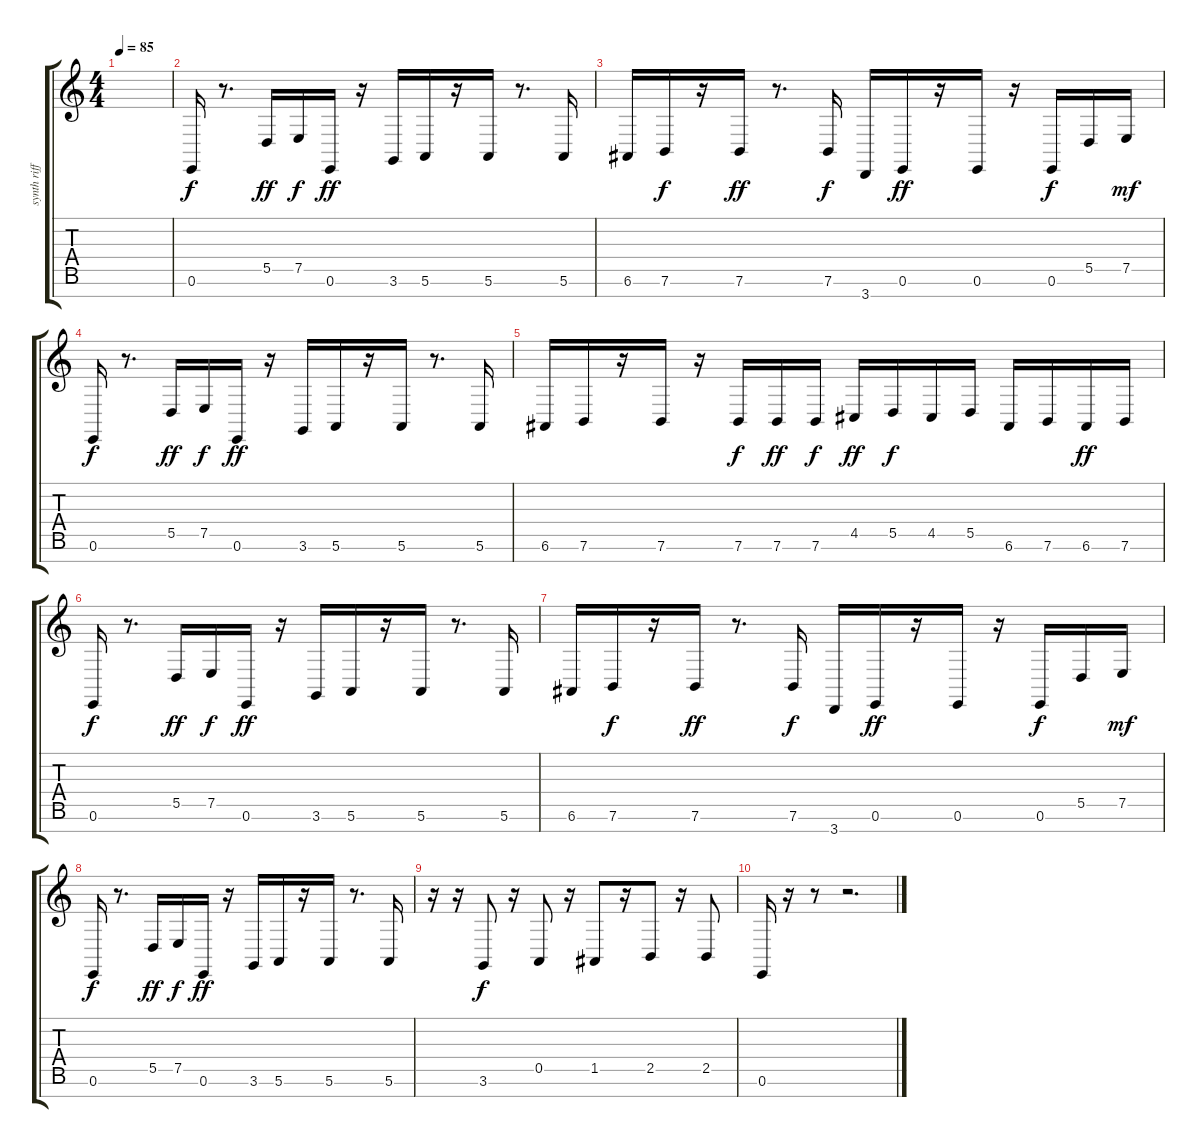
\track ("synth riff 2" "synth riff") {instrument lead5charang}
\staff {score tabs}
\tuning (E4 B3 G3 D3 A2 E2 B1) {hide}
\ts (4 4)
\tempo 85
\clef g2
\ks c
|
0.6.16 r.8{d} 5.5.16{dy ff} 7.5.16{dy f} 0.6.16{dy ff} r.16 3.6.16 5.6.16 r.16 5.6.16 r.8{d} 5.6.16 |
6.6.16 7.6.16{dy f} r.16 7.6.16{dy ff} r.8{d} 7.6.16{dy f} 3.7.16 0.6.16{dy ff} r.16 0.6.16 r.16 0.6.16{dy f} 5.5.16 7.5.16{dy mf} |
0.6.16{dy f} r.8{d} 5.5.16{dy ff} 7.5.16{dy f} 0.6.16{dy ff} r.16 3.6.16 5.6.16 r.16 5.6.16 r.8{d} 5.6.16 |
6.6.16 7.6.16 r.16 7.6.16 r.16 7.6.16{dy f} 7.6.16{dy ff} 7.6.16{dy f} 4.5.16{dy ff} 5.5.16{dy f} 4.5.16 5.5.16 6.6.16 7.6.16 6.6.16{dy ff} 7.6.16 |
0.6.16{dy f} r.8{d} 5.5.16{dy ff} 7.5.16{dy f} 0.6.16{dy ff} r.16 3.6.16 5.6.16 r.16 5.6.16 r.8{d} 5.6.16 |
6.6.16 7.6.16{dy f} r.16 7.6.16{dy ff} r.8{d} 7.6.16{dy f} 3.7.16 0.6.16{dy ff} r.16 0.6.16 r.16 0.6.16{dy f} 5.5.16 7.5.16{dy mf} |
0.6.16{dy f} r.8{d} 5.5.16{dy ff} 7.5.16{dy f} 0.6.16{dy ff} r.16 3.6.16 5.6.16 r.16 5.6.16 r.8{d} 5.6.16 |
r.16 r.16 3.6.8{dy f} r.16 0.5.8 r.16 1.5.8 r.16 2.5.8 r.16 2.5.8 |
0.6.16 r.16 r.8 r.2{d}
